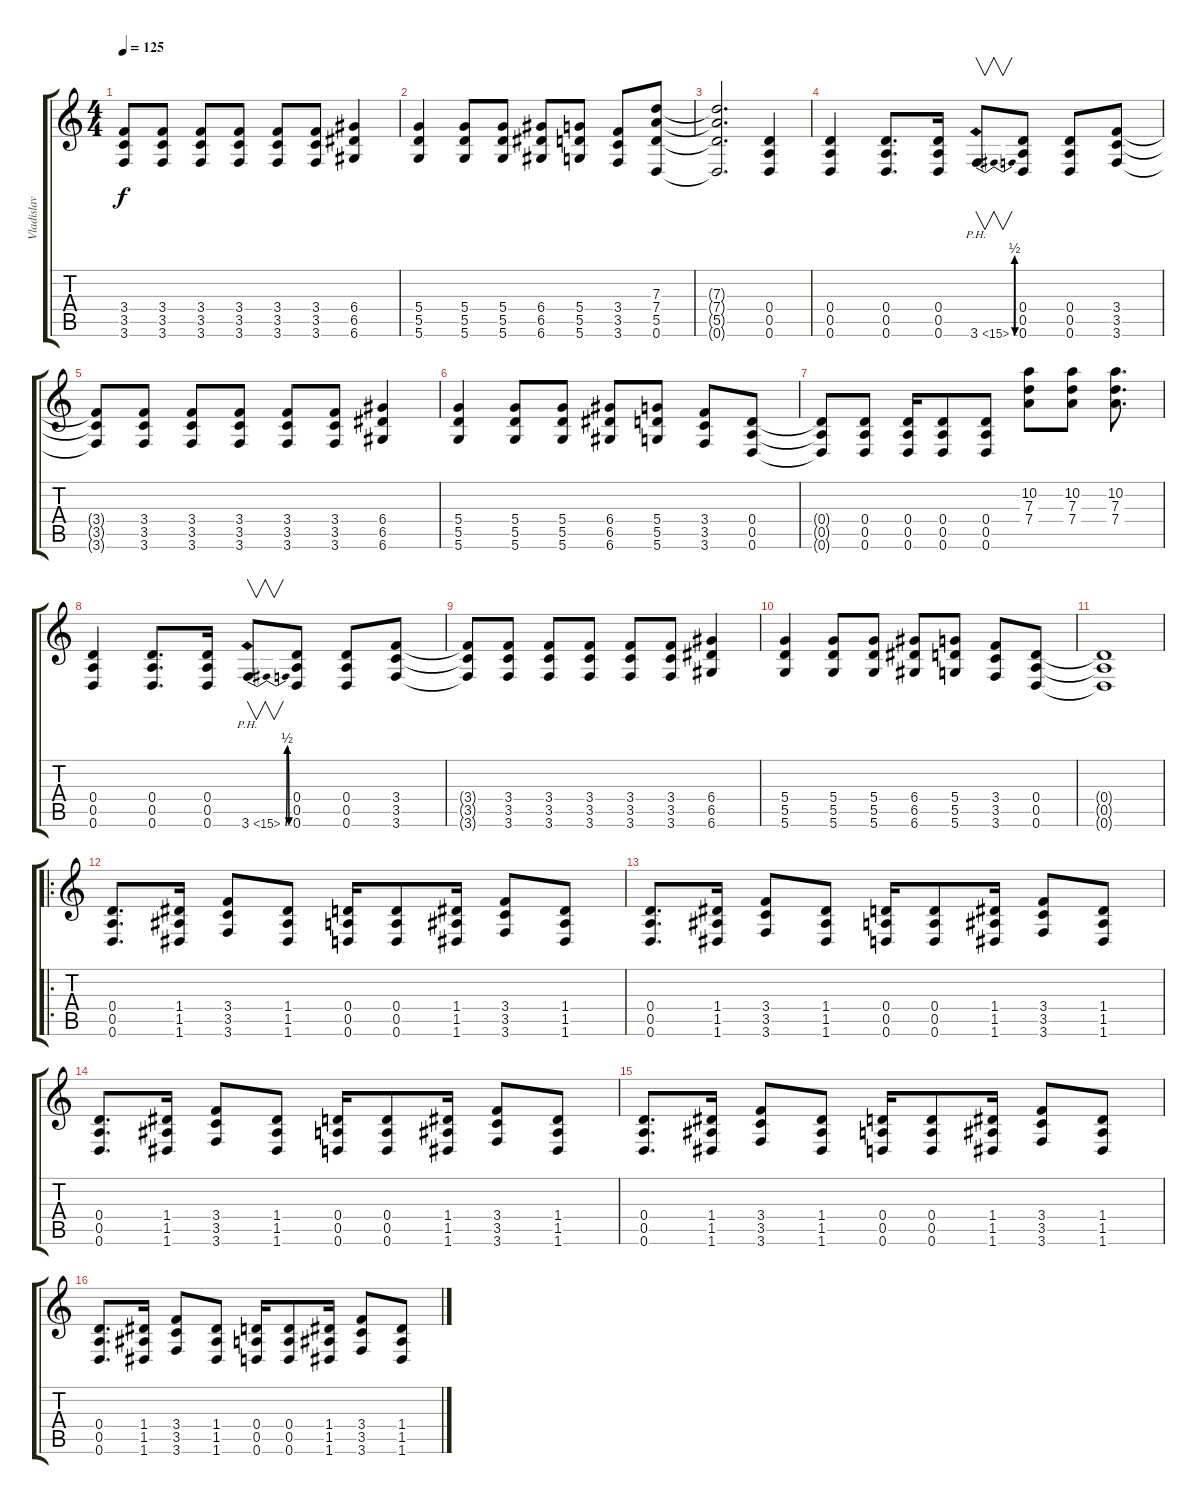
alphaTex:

\track ("Vladislav Nickson" "Vladislav ") {instrument overdrivenguitar}
\staff {score tabs}
\tuning (E4 B3 G3 D3 A2 D2) {hide}
\ts (4 4)
\tempo 125
\clef g2
\ks c
(3.4{t} 3.5{t} 3.6{t}).8{dy f} (3.4 3.5 3.6).8 (3.4 3.5 3.6).8 (3.4 3.5 3.6).8 (3.4 3.5 3.6).8 (3.4 3.5 3.6).8 (6.4 6.5 6.6).4 |
(5.4 5.5 5.6).4 (5.4 5.5 5.6).8 (5.4 5.5 5.6).8 (6.4 6.5 6.6).8 (5.4 5.5 5.6).8 (3.4 3.5 3.6).8 (7.3 7.4 5.5 0.6).8 |
(7.3{t} 7.4{t} 5.5{t} 0.6{t}).2{d} (0.4 0.5 0.6).4 |
(0.4 0.5 0.6).4 (0.4 0.5 0.6).8{d} (0.4 0.5 0.6).16 3.6{be (bendrelease 0 0 15 2 15 2 60 0) ph 12}.8{v} (0.4 0.5 0.6).8 (0.4 0.5 0.6).8 (3.4 3.5 3.6).8 |
(3.4{t} 3.5{t} 3.6{t}).8 (3.4 3.5 3.6).8 (3.4 3.5 3.6).8 (3.4 3.5 3.6).8 (3.4 3.5 3.6).8 (3.4 3.5 3.6).8 (6.4 6.5 6.6).4 |
(5.4 5.5 5.6).4 (5.4 5.5 5.6).8 (5.4 5.5 5.6).8 (6.4 6.5 6.6).8 (5.4 5.5 5.6).8 (3.4 3.5 3.6).8 (0.4 0.5 0.6).8 |
(0.4{t} 0.5{t} 0.6{t}).8 (0.4 0.5 0.6).8 (0.4 0.5 0.6).16 (0.4 0.5 0.6).8 (0.4 0.5 0.6).8 (10.2 7.3 7.4).8 (10.2 7.3 7.4).8 (10.2 7.3 7.4).8{d} |
(0.4 0.5 0.6).4 (0.4 0.5 0.6).8{d} (0.4 0.5 0.6).16 3.6{be (bendrelease 0 0 15 2 15 2 60 0) ph 12}.8{v} (0.4 0.5 0.6).8 (0.4 0.5 0.6).8 (3.4 3.5 3.6).8 |
(3.4{t} 3.5{t} 3.6{t}).8 (3.4 3.5 3.6).8 (3.4 3.5 3.6).8 (3.4 3.5 3.6).8 (3.4 3.5 3.6).8 (3.4 3.5 3.6).8 (6.4 6.5 6.6).4 |
(5.4 5.5 5.6).4 (5.4 5.5 5.6).8 (5.4 5.5 5.6).8 (6.4 6.5 6.6).8 (5.4 5.5 5.6).8 (3.4 3.5 3.6).8 (0.4 0.5 0.6).8 |
(0.4{t} 0.5{t} 0.6{t}).1 |
\ro
(0.4 0.5 0.6).8{d} (1.4 1.5 1.6).16 (3.4 3.5 3.6).8 (1.4 1.5 1.6).8 (0.4 0.5 0.6).16 (0.4 0.5 0.6).8 (1.4 1.5 1.6).16 (3.4 3.5 3.6).8 (1.4 1.5 1.6).8 |
(0.4 0.5 0.6).8{d} (1.4 1.5 1.6).16 (3.4 3.5 3.6).8 (1.4 1.5 1.6).8 (0.4 0.5 0.6).16 (0.4 0.5 0.6).8 (1.4 1.5 1.6).16 (3.4 3.5 3.6).8 (1.4 1.5 1.6).8 |
(0.4 0.5 0.6).8{d} (1.4 1.5 1.6).16 (3.4 3.5 3.6).8 (1.4 1.5 1.6).8 (0.4 0.5 0.6).16 (0.4 0.5 0.6).8 (1.4 1.5 1.6).16 (3.4 3.5 3.6).8 (1.4 1.5 1.6).8 |
(0.4 0.5 0.6).8{d} (1.4 1.5 1.6).16 (3.4 3.5 3.6).8 (1.4 1.5 1.6).8 (0.4 0.5 0.6).16 (0.4 0.5 0.6).8 (1.4 1.5 1.6).16 (3.4 3.5 3.6).8 (1.4 1.5 1.6).8 |
(0.4 0.5 0.6).8{d} (1.4 1.5 1.6).16 (3.4 3.5 3.6).8 (1.4 1.5 1.6).8 (0.4 0.5 0.6).16 (0.4 0.5 0.6).8 (1.4 1.5 1.6).16 (3.4 3.5 3.6).8 (1.4 1.5 1.6).8
